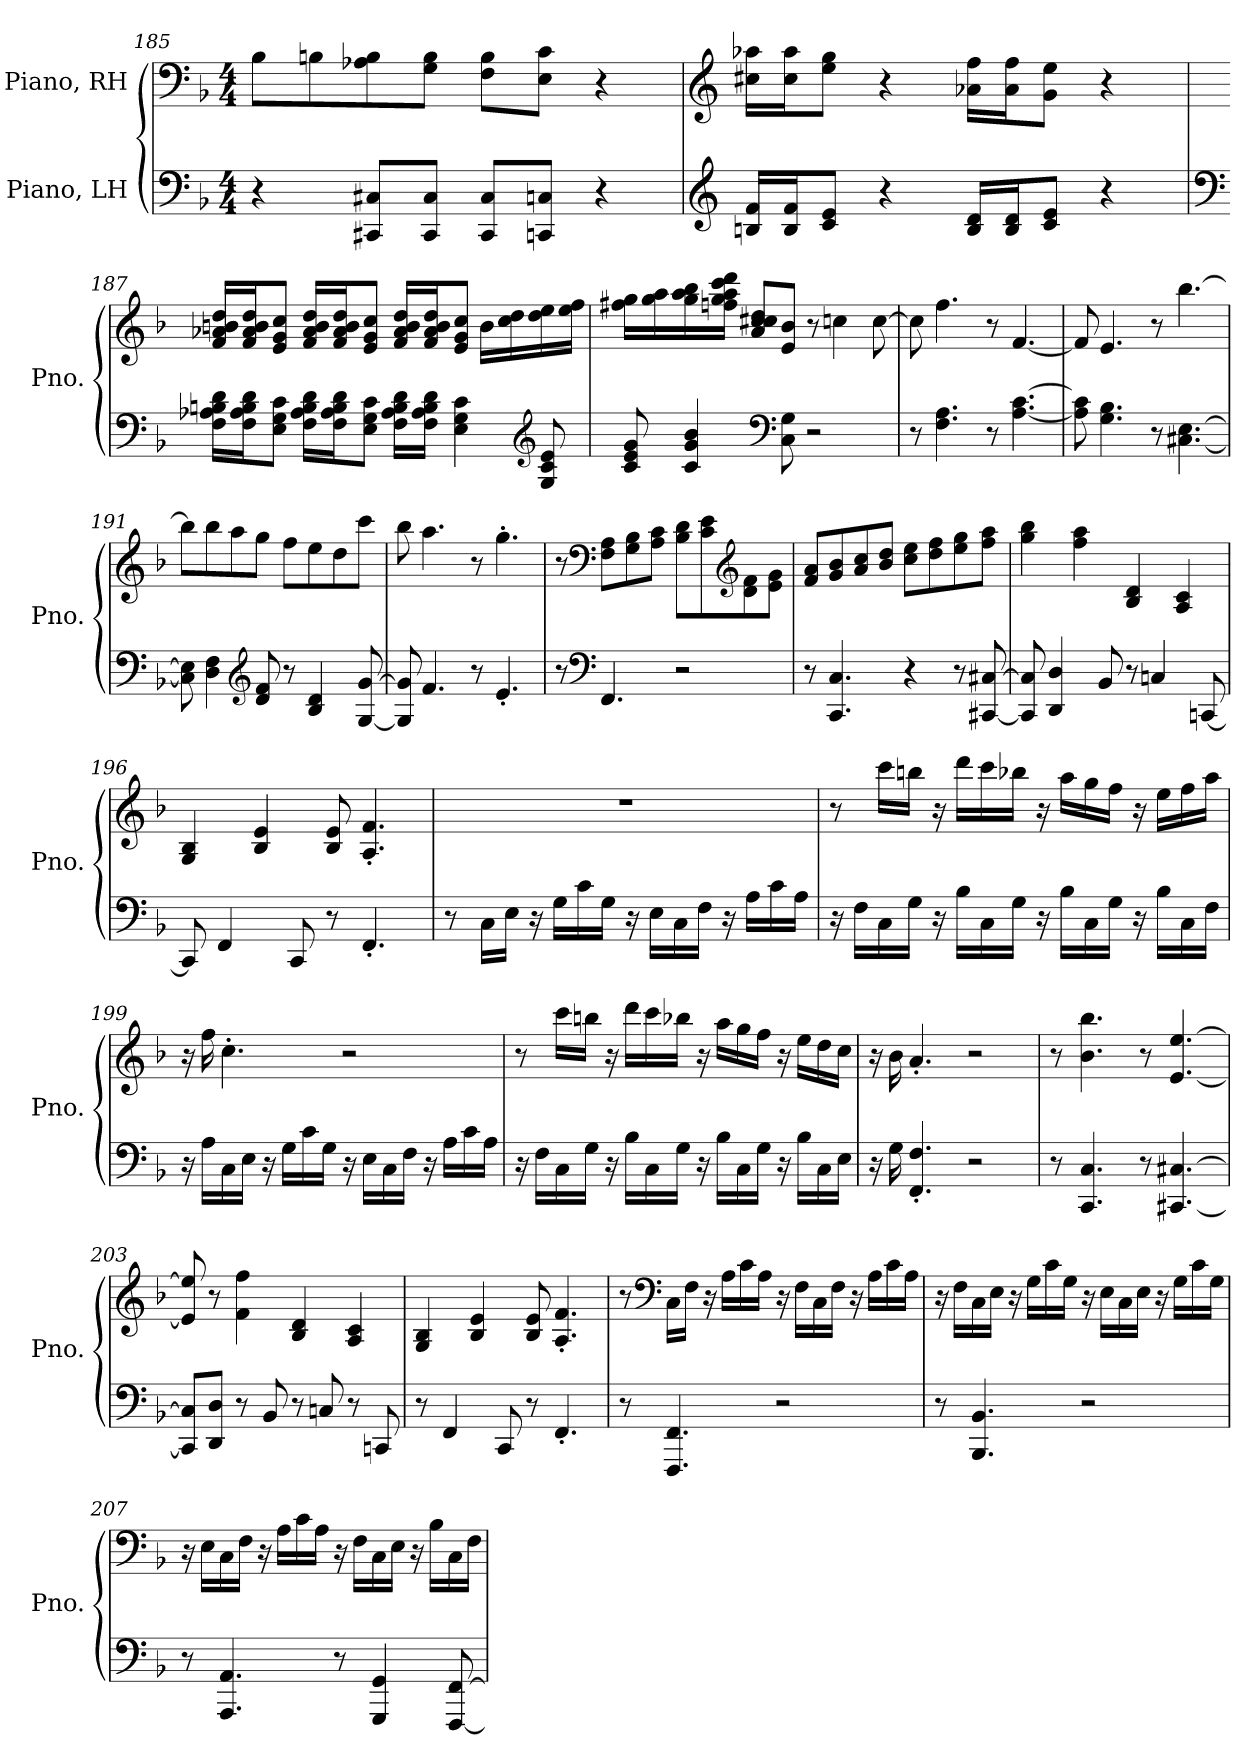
**kern	**kern
*part2	*part1
*staff2	*staff1
*I"Piano, LH	*I"Piano, RH
*I'Pno.	*I'Pno.
*clefF4	*clefF4
*k[b-]	*k[b-]
*M4/4	*M4/4
=185	=185
4r	8B-\L
.	8Bn\
8CC#X/ 8C#X/L	8A-X\ 8B\
8CC#/ 8C#/J	8G\ 8B\J
8CC#/ 8C#/L	8F\ 8B\L
8CCn/ 8Cn/J	8E\ 8c\J
4r	4r
!!LO:LB:g=z
=186	=186
*clefG2	*clefG2
16Bn/ 16f/LL	16cc#X\ 16aa-X\LL
16B/ 16f/J	16cc#\ 16aa-\J
8c/ 8e/J	8ee\ 8gg\J
4r	4r
16B/ 16d/LL	16a-X\ 16ff\LL
16B/ 16d/J	16a-\ 16ff\J
8c/ 8e/J	8g\ 8ee\J
4r	4r
=187	=187
*clefF4	*
16F\ 16A-X\ 16Bn\ 16d\LL	16f/ 16a-X/ 16bn/ 16dd/LL
16F\ 16A-\ 16B\ 16d\J	16f/ 16a-/ 16b/ 16dd/J
8E\ 8G\ 8c\J	8e/ 8g/ 8cc/J
16F\ 16A-\ 16B\ 16d\LL	16f/ 16a-/ 16b/ 16dd/LL
16F\ 16A-\ 16B\ 16d\J	16f/ 16a-/ 16b/ 16dd/J
8E\ 8G\ 8c\J	8e/ 8g/ 8cc/J
16F\ 16A-\ 16B\ 16d\LL	16f/ 16a-/ 16b/ 16dd/LL
16F\ 16A-\ 16B\ 16d\JJ	16f/ 16a-/ 16b/ 16dd/J
4E\ 4G\ 4c\	8e/ 8g/ 8cc/J
.	16b\LL
.	16cc\ 16dd\
*clefG2	*
8G/ 8c/ 8e/	16dd\ 16ee\
.	16ee\ 16ff\JJ
!!LO:LB:g=z
=188	=188
8c/ 8e/ 8g/	16ff#X\ 16gg\LL
.	16gg\ 16aa\
4c/ 4g/ 4b-/	16gg\ 16aa\ 16bb-\
.	16ffn\ 16gg\ 16aa\ 16ccc\ 16ddd\JJ
.	8a/ 8cc/ 8cc#X/ 8dd/L
*clefF4	*
8C\ 8G\	8e/ 8b-/J
2r	8r
.	4ccn\
.	[8cc\
=189	=189
8r	8cc\]
4.F\ 4.A\	4.ff\
8r	8r
[4.A\ [4.c\	[4.f/
=190	=190
8A\] 8c\]	8f/]
4.G\ 4.B-\	4.e/
8r	8r
[4.C#X\ [4.E\	[4.bb-\
=191	=191
8C#\] 8E\]	8bb-\L]
4D\ 4F\	8bb-\
.	8aa\
*clefG2	*
8d/ 8f/	8gg\J
8r	8ff\L
4B-/ 4d/	8ee\
.	8dd\
[8G/ [8g/	8ccc\J
!!LO:LB:g=z
=192	=192
8G/] 8g/]	8bb-\
4.f/	4.aa\
8r	8r
4.e'/	4.gg'\
=193	=193
8r	8r
*clefF4	*clefF4
4.FF/	8F\ 8A\L
.	8G\ 8B-\
.	8A\ 8c\J
2r	8B-\ 8d\L
.	8c\ 8e\
*	*clefG2
.	8d\ 8f\
.	8e\ 8g\J
=194	=194
8r	8f/ 8a/L
4.CC/ 4.C/	8g/ 8b-/
.	8a/ 8cc/
.	8b-/ 8dd/J
4r	8cc\ 8ee\L
.	8dd\ 8ff\
8r	8ee\ 8gg\
[8CC#X/ [8C#X/	8ff\ 8aa\J
=195	=195
8CC#/] 8C#/]	4gg\ 4bb-\
4DD/ 4D/	.
.	4ff\ 4aa\
8BB-/	.
8r	4B-/ 4d/
4Cn/	.
.	4A/ 4c/
[8CCn/	.
!!LO:PB:g=z
=196	=196
8CC/]	4G/ 4B-/
4FF/	.
.	4B-/ 4e/
8CC/	.
8r	8B-/ 8e/
4.FF'/	4.A/' 4.f/'
=197	=197
8r	1r
16C\LL	.
16E\JJ	.
16r	.
16G\LL	.
16c\	.
16G\JJ	.
16r	.
16E\LL	.
16C\	.
16F\JJ	.
16r	.
16A\LL	.
16c\	.
16A\JJ	.
=198	=198
16r	8r
16F\LL	.
16C\	16ccc\LL
16G\JJ	16bbn\JJ
16r	16r
16B-\LL	16ddd\LL
16C\	16ccc\
16G\JJ	16bb-X\JJ
16r	16r
16B-\LL	16aa\LL
16C\	16gg\
16G\JJ	16ff\JJ
16r	16r
16B-\LL	16ee\LL
16C\	16ff\
16F\JJ	16aa\JJ
!!LO:LB:g=z
=199	=199
16r	16r
16A\LL	16ff\
16C\	4.cc'\
16E\JJ	.
16r	.
16G\LL	.
16c\	.
16G\JJ	.
16r	2r
16E\LL	.
16C\	.
16F\JJ	.
16r	.
16A\LL	.
16c\	.
16A\JJ	.
=200	=200
16r	8r
16F\LL	.
16C\	16ccc\LL
16G\JJ	16bbn\JJ
16r	16r
16B-\LL	16ddd\LL
16C\	16ccc\
16G\JJ	16bb-X\JJ
16r	16r
16B-\LL	16aa\LL
16C\	16gg\
16G\JJ	16ff\JJ
16r	16r
16B-\LL	16ee\LL
16C\	16dd\
16E\JJ	16cc\JJ
=201	=201
16r	16r
16G\	16b-\
4.FF/' 4.F/'	4.a'/
2r	2r
!!LO:LB:g=z
=202	=202
8r	8r
4.CC/ 4.C/	4.b-\ 4.bb-\
8r	8r
[4.CC#X/ [4.C#X/	[4.e/ [4.ee/
=203	=203
8CC#/] 8C#/]L	8e/] 8ee/]
8DD/ 8D/J	8r
8r	4f\ 4ff\
8BB-/	.
8r	4B-/ 4d/
8Cn/	.
8r	4A/ 4c/
8CCn/	.
=204	=204
8r	4G/ 4B-/
4FF/	.
.	4B-/ 4e/
8CC/	.
8r	8B-/ 8e/
4.FF'/	4.A/' 4.f/'
=205	=205
8r	8r
*	*clefF4
4.FFF/ 4.FF/	16C\LL
.	16F\JJ
.	16r
.	16A\LL
.	16c\
.	16A\JJ
2r	16r
.	16F\LL
.	16C\
.	16F\JJ
.	16r
.	16A\LL
.	16c\
.	16A\JJ
!!LO:LB:g=z
=206	=206
8r	16r
.	16F\LL
4.BBB-/ 4.BB-/	16C\
.	16E\JJ
.	16r
.	16G\LL
.	16c\
.	16G\JJ
2r	16r
.	16E\LL
.	16C\
.	16E\JJ
.	16r
.	16G\LL
.	16c\
.	16G\JJ
=207	=207
8r	16r
.	16E\LL
4.AAA/ 4.AA/	16C\
.	16F\JJ
.	16r
.	16A\LL
.	16c\
.	16A\JJ
8r	16r
.	16F\LL
4GGG/ 4GG/	16C\
.	16E\JJ
.	16r
.	16B-\LL
[8FFF/ [8FF/	16C\
.	16F\JJ
=	=
*-	*-
